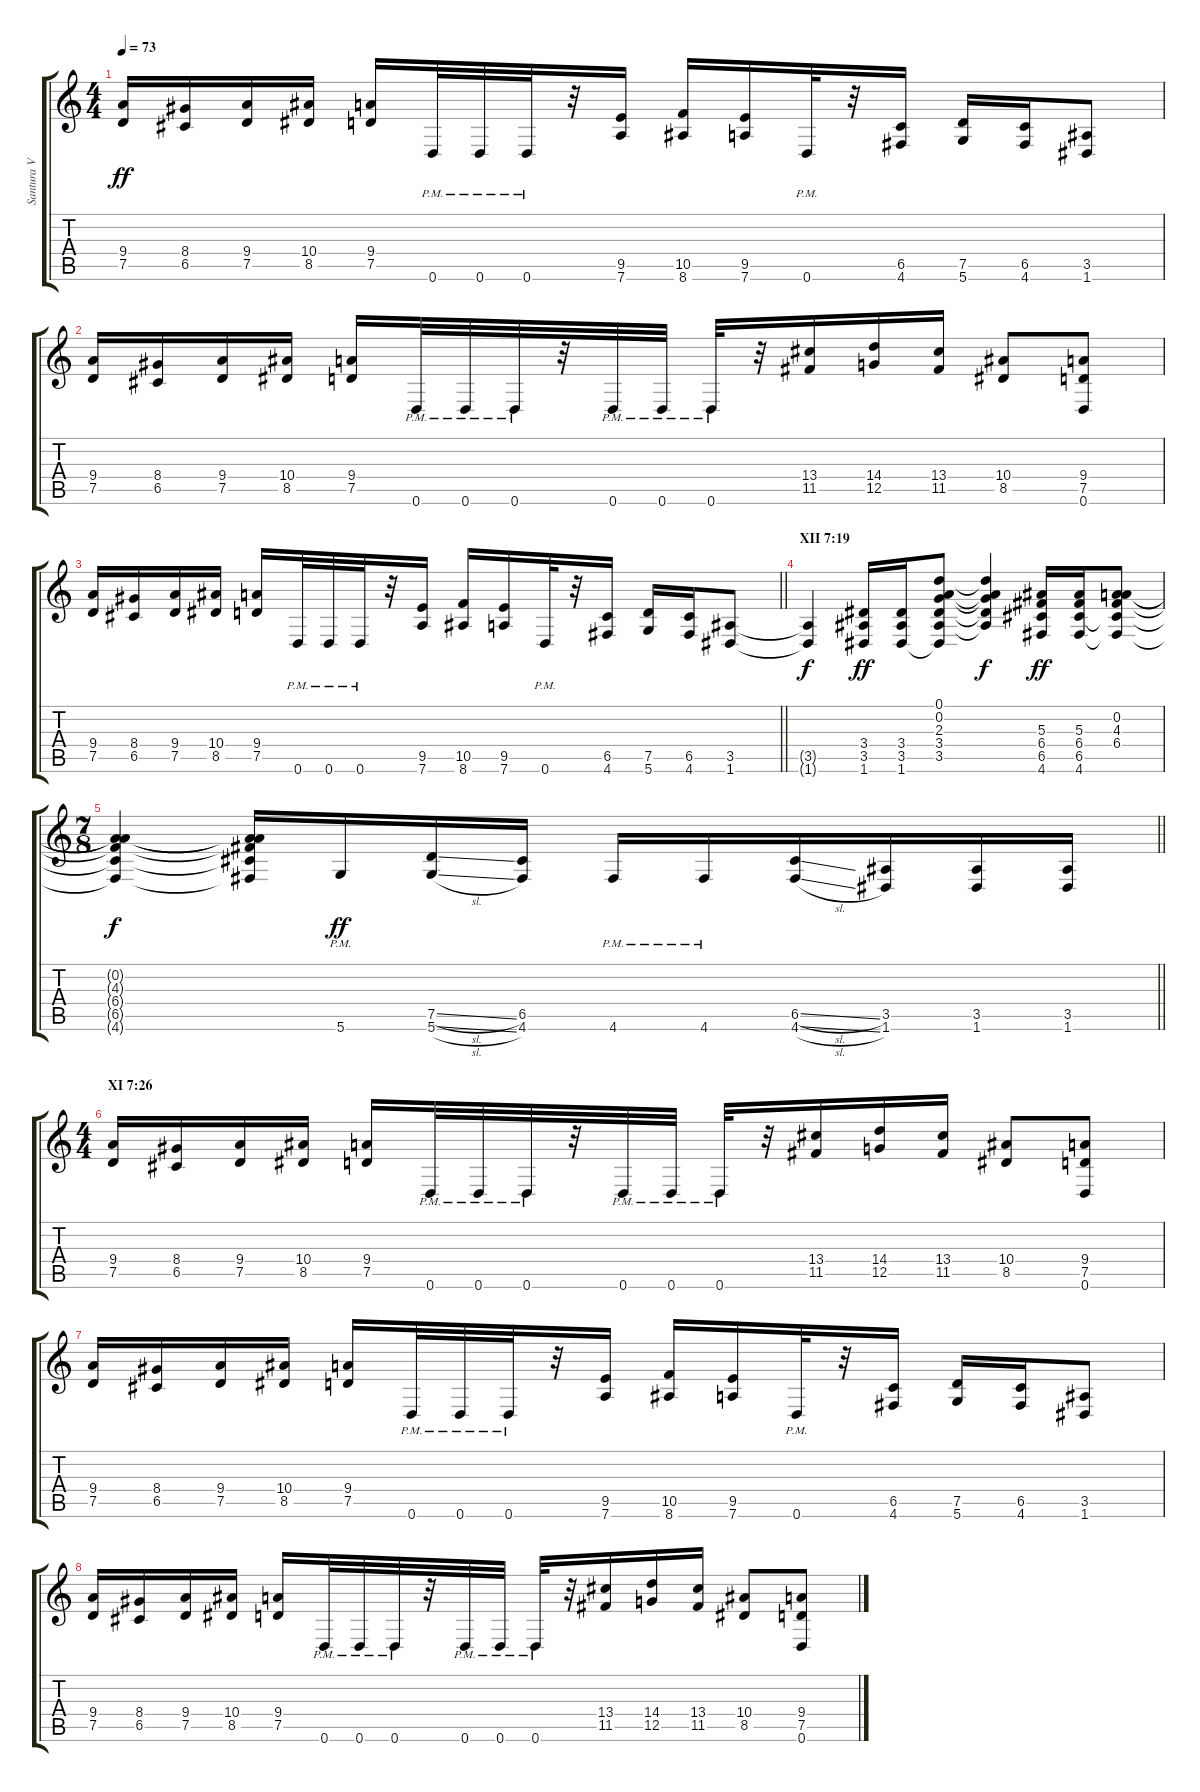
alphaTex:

\track ("Santura V" "Santura V") {instrument overdrivenguitar}
\staff {score tabs}
\tuning (D4 A3 F3 C3 G2 D2) {hide}
\ts (4 4)
\tempo 73
\clef g2
\ks c
(9.4 7.5).16{dy ff} (8.4 6.5).16 (9.4 7.5).16 (10.4 8.5).16 (9.4 7.5).16 0.6{pm}.32 0.6{pm}.32 0.6{pm}.32 r.32 (9.5 7.6).16 (10.5 8.6).16 (9.5 7.6).16 0.6{pm}.32 r.32 (6.5 4.6).16 (7.5 5.6).16 (6.5 4.6).16 (3.5 1.6).8 |
(9.4 7.5).16 (8.4 6.5).16 (9.4 7.5).16 (10.4 8.5).16 (9.4 7.5).16 0.6{pm}.32 0.6{pm}.32 0.6{pm}.32 r.32 0.6{pm}.32 0.6{pm}.32 0.6{pm}.32 r.32 (13.4 11.5).16 (14.4 12.5).16 (13.4 11.5).16 (10.4 8.5).8 (9.4 7.5 0.6).8 |
\barLineRight lightlight
(9.4 7.5).16 (8.4 6.5).16 (9.4 7.5).16 (10.4 8.5).16 (9.4 7.5).16 0.6{pm}.32 0.6{pm}.32 0.6{pm}.32 r.32 (9.5 7.6).16 (10.5 8.6).16 (9.5 7.6).16 0.6{pm}.32 r.32 (6.5 4.6).16 (7.5 5.6).16 (6.5 4.6).16 (3.5 1.6).8 |
\section ("" "XII 7:19")
(3.5{t} 1.6{t}).4{dy f} (3.4 3.5 1.6).16{dy ff} (3.4 3.5 1.6).16 (0.1 0.2 2.3 3.4 3.5 1.6{t}).8 (0.1{t} 0.2{t} 2.3{t} 3.4{t} 3.5{t}).4{dy f} (5.3 6.4 6.5 4.6).16{dy ff} (5.3 6.4 6.5 4.6).16 (0.2 4.3 6.4 6.5{t} 4.6{t}).8 |
\ts (7 8)
\barLineRight lightlight
(0.2{t} 4.3{t} 6.4{t} 6.5{t} 4.6{t}).4{dy f} (0.2{t} 4.3{t} 6.4{t} 6.5{t} 4.6{t}).16 5.6{pm}.16{dy ff} (7.5{sl} 5.6{sl}).16 (6.5 4.6).16 4.6{pm}.16 4.6{pm}.16 (6.5{sl} 4.6{sl}).16 (3.5 1.6).16 (3.5 1.6).16 (3.5 1.6).16 |
\ts (4 4)
\section ("" "XI 7:26")
(9.4 7.5).16 (8.4 6.5).16 (9.4 7.5).16 (10.4 8.5).16 (9.4 7.5).16 0.6{pm}.32 0.6{pm}.32 0.6{pm}.32 r.32 0.6{pm}.32 0.6{pm}.32 0.6{pm}.32 r.32 (13.4 11.5).16 (14.4 12.5).16 (13.4 11.5).16 (10.4 8.5).8 (9.4 7.5 0.6).8 |
(9.4 7.5).16 (8.4 6.5).16 (9.4 7.5).16 (10.4 8.5).16 (9.4 7.5).16 0.6{pm}.32 0.6{pm}.32 0.6{pm}.32 r.32 (9.5 7.6).16 (10.5 8.6).16 (9.5 7.6).16 0.6{pm}.32 r.32 (6.5 4.6).16 (7.5 5.6).16 (6.5 4.6).16 (3.5 1.6).8 |
(9.4 7.5).16 (8.4 6.5).16 (9.4 7.5).16 (10.4 8.5).16 (9.4 7.5).16 0.6{pm}.32 0.6{pm}.32 0.6{pm}.32 r.32 0.6{pm}.32 0.6{pm}.32 0.6{pm}.32 r.32 (13.4 11.5).16 (14.4 12.5).16 (13.4 11.5).16 (10.4 8.5).8 (9.4 7.5 0.6).8
